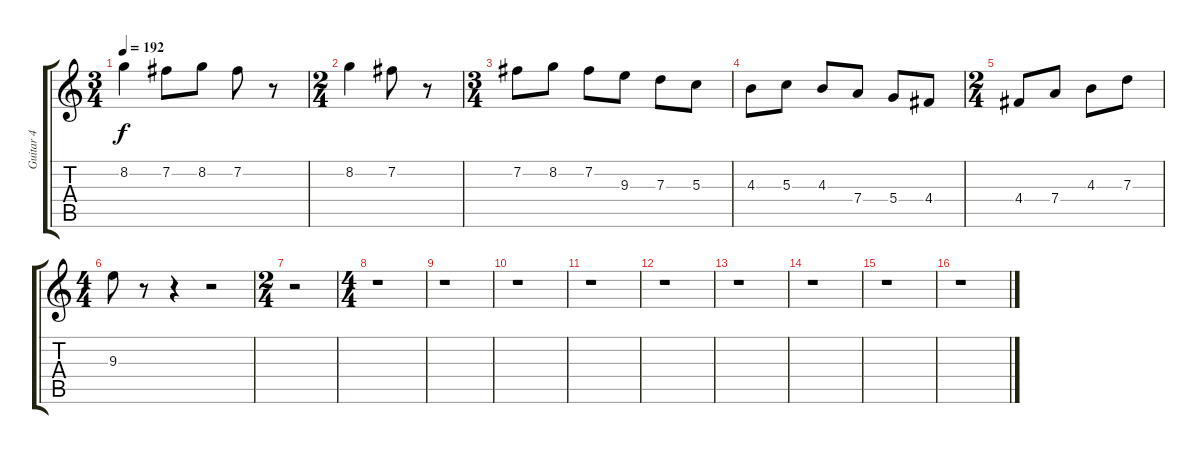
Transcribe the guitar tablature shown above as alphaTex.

\track ("Guitar 4" "Guitar 4") {instrument electricguitarjazz}
\staff {score tabs}
\tuning (E4 B3 G3 D3 A2 E2) {hide}
\ts (3 4)
\tempo 192
\clef g2
\ks c
8.2.4{dy f} 7.2.8 8.2.8 7.2.8 r.8 |
\ts (2 4)
8.2.4 7.2.8 r.8 |
\ts (3 4)
7.2.8 8.2.8 7.2.8 9.3.8 7.3.8 5.3.8 |
4.3.8 5.3.8 4.3.8 7.4.8 5.4.8 4.4.8 |
\ts (2 4)
4.4.8 7.4.8 4.3.8 7.3.8 |
\ts (4 4)
9.3.8 r.8 r.4 r.2 |
\ts (2 4)
r.2 |
\ts (4 4)
r.1 |
r.1 |
r.1 |
r.1 |
r.1 |
r.1 |
r.1 |
r.1 |
r.1
